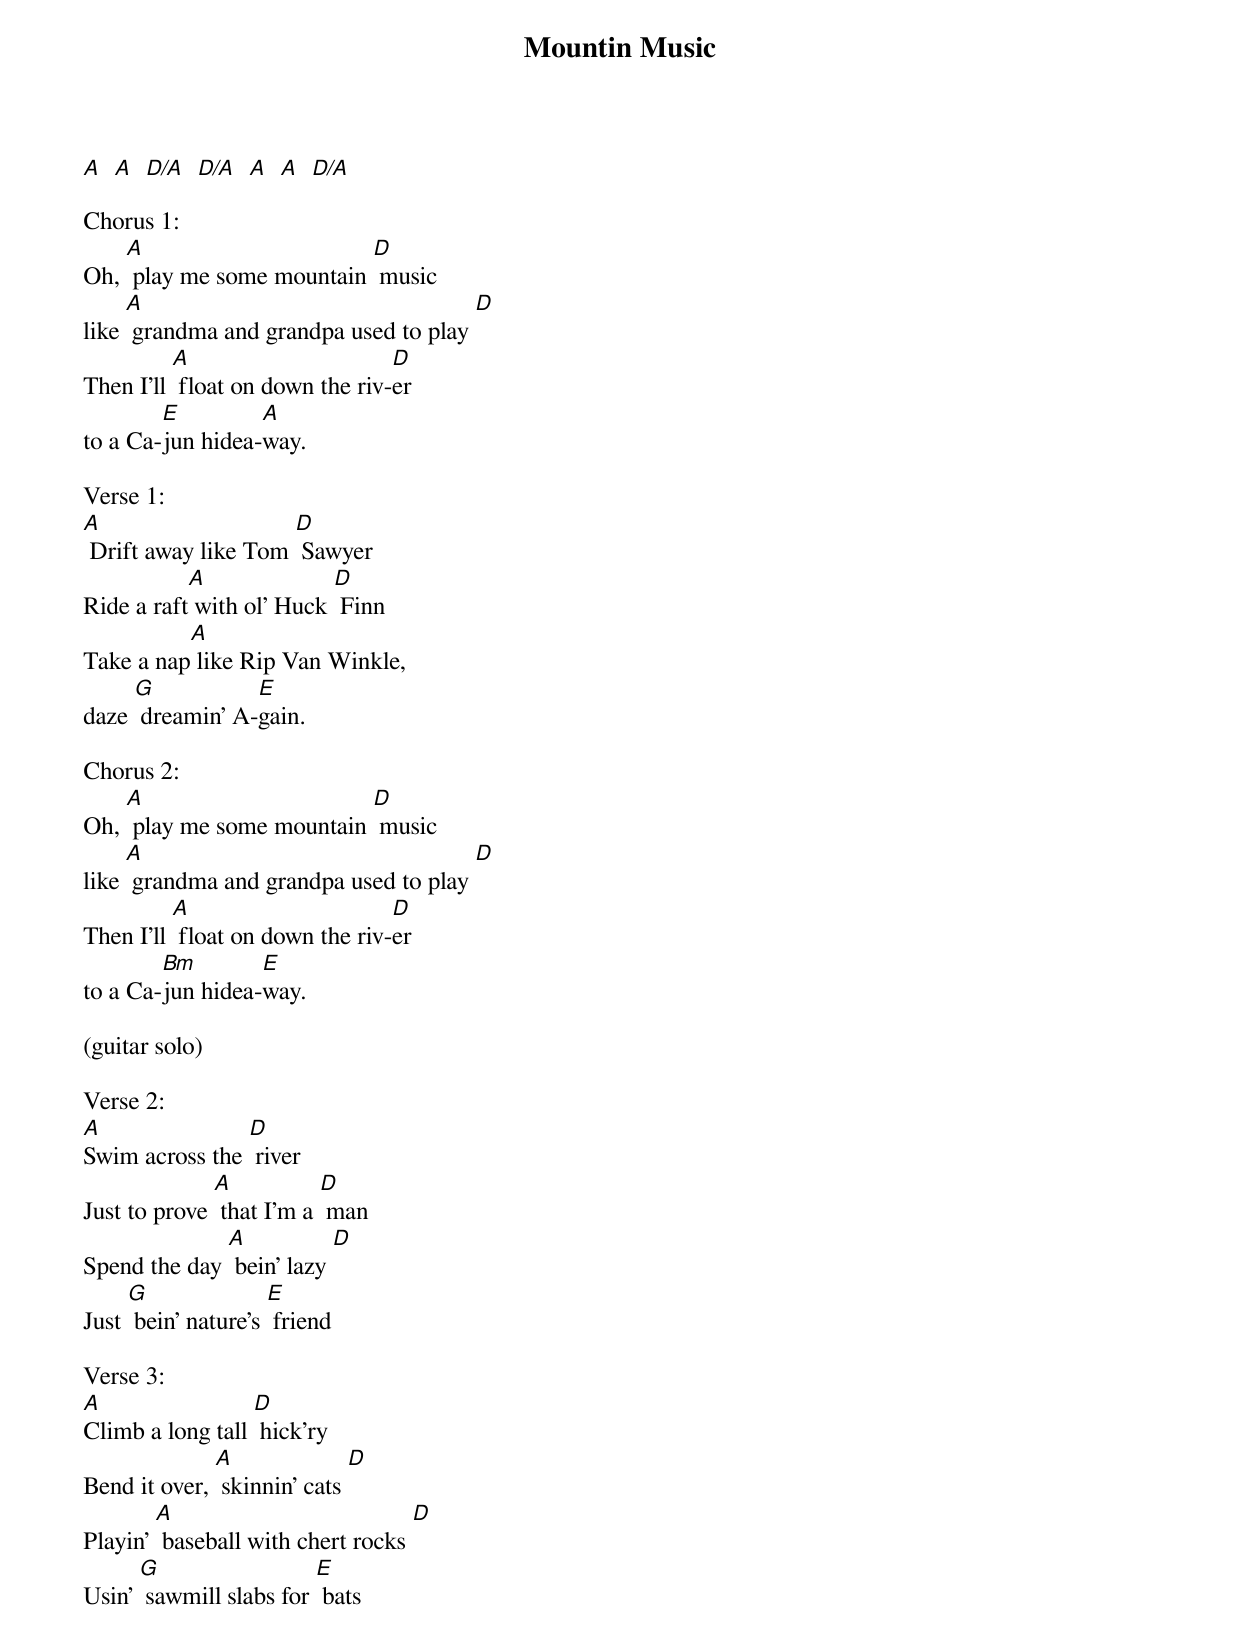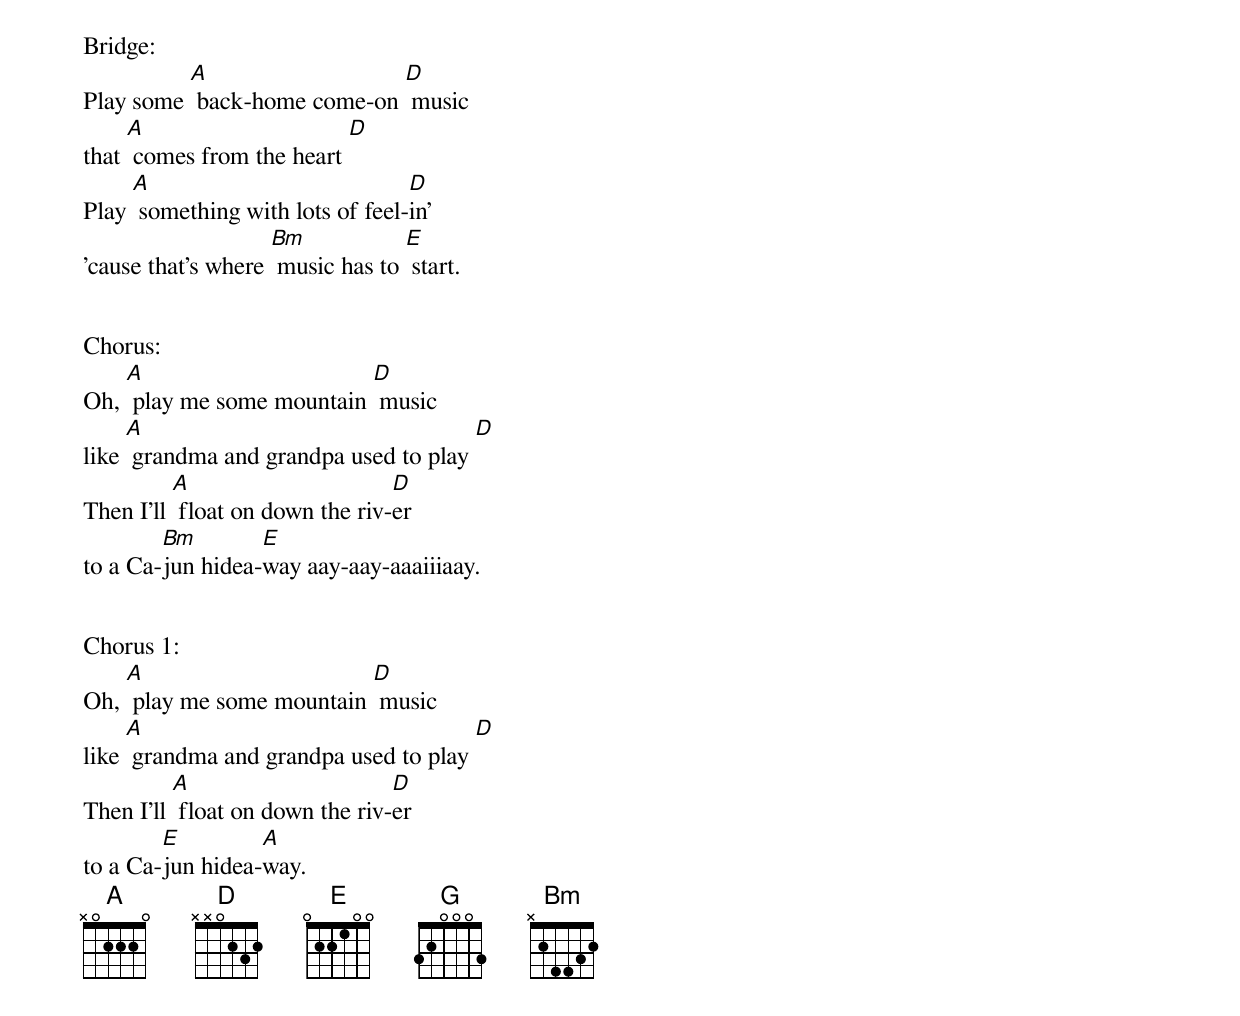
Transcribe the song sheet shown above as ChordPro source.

{title:Mountin Music}
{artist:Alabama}
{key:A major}
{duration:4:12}
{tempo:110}
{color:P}


[A   A   D/A   D/A   A   A   D/A]

Chorus 1:
Oh, [A] play me some mountain [D] music
like [A] grandma and grandpa used to play [D]
Then I'll [A] float on down the riv-[D]er
to a Ca-[E]jun hidea-[A]way.

Verse 1:
[A] Drift away like Tom [D] Sawyer
Ride a raft[A] with ol' Huck [D] Finn
Take a nap[A] like Rip Van Winkle,
daze [G] dreamin' A-[E]gain.

Chorus 2:
Oh, [A] play me some mountain [D] music
like [A] grandma and grandpa used to play [D]
Then I'll [A] float on down the riv-[D]er
to a Ca-[Bm]jun hidea-[E]way.

(guitar solo)

Verse 2:
[A]Swim across the [D] river
Just to prove [A] that I'm a [D] man
Spend the day [A] bein' lazy [D]
Just [G] bein' nature's [E] friend

Verse 3:
[A]Climb a long tall [D] hick'ry
Bend it over, [A] skinnin' cats [D]
Playin' [A] baseball with chert rocks [D]
Usin' [G] sawmill slabs for [E] bats

Bridge:
Play some [A] back-home come-on [D] music
that [A] comes from the heart [D]
Play [A] something with lots of feel-[D]in'
'cause that's where [Bm] music has to [E] start.


Chorus:
Oh, [A] play me some mountain [D] music
like [A] grandma and grandpa used to play [D]
Then I'll [A] float on down the riv-[D]er
to a Ca-[Bm]jun hidea-[E]way aay-aay-aaaiiiaay.


Chorus 1:
Oh, [A] play me some mountain [D] music
like [A] grandma and grandpa used to play [D]
Then I'll [A] float on down the riv-[D]er
to a Ca-[E]jun hidea-[A]way.
